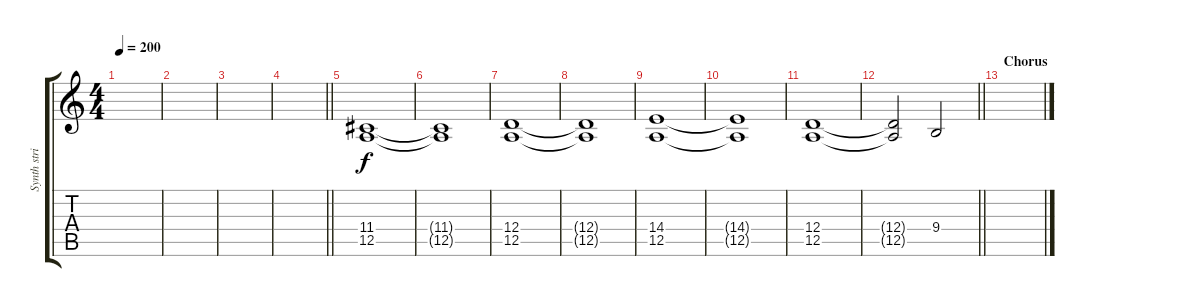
\track ("Synth strings" "Synth stri") {instrument stringensemble1}
\staff {score tabs}
\tuning (E4 B3 G3 D3 A2 E2) {hide}
\ts (4 4)
\tempo 200
\clef g2
\ks c
|
|
|
\barLineRight lightlight
|
(11.4 12.5).1{volume 7 instrument stringensemble1} |
(11.4{t} 12.5{t}).1 |
(12.4 12.5).1 |
(12.4{t} 12.5{t}).1 |
(14.4 12.5).1 |
(14.4{t} 12.5{t}).1 |
(12.4 12.5).1 |
\barLineRight lightlight
(12.4{t} 12.5{t}).2 9.4.2 |
\section ("" "Chorus")
